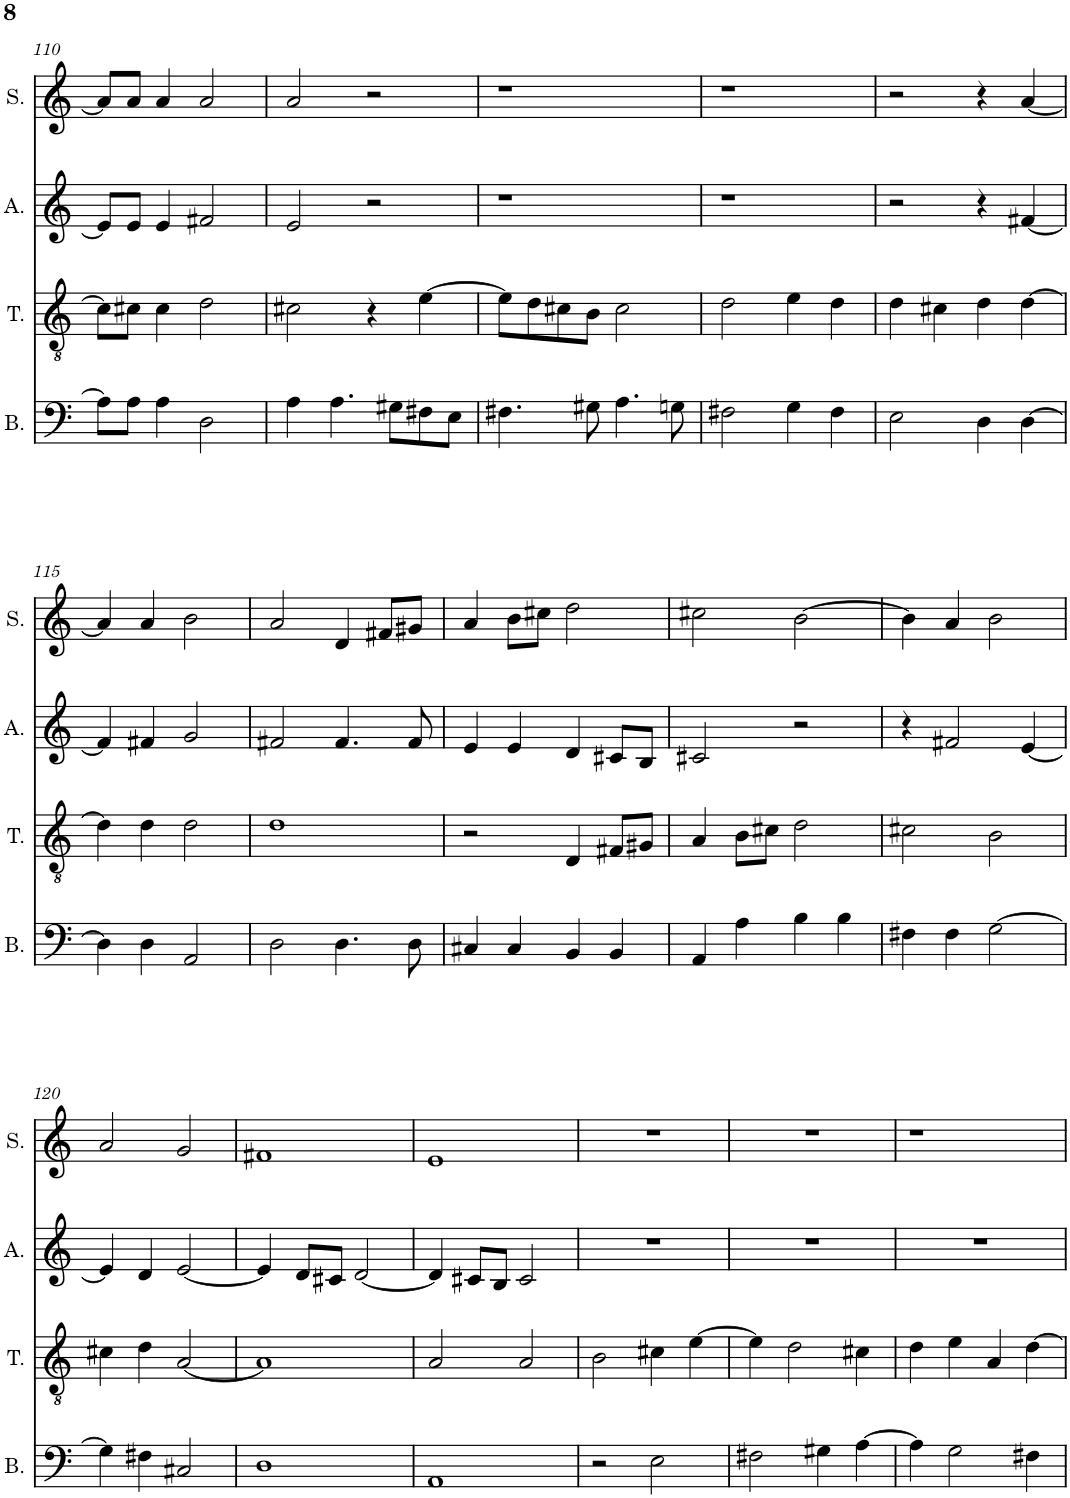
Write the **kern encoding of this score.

**kern	**kern	**kern	**kern
*part4	*part3	*part2	*part1
*staff4	*staff3	*staff2	*staff1
*I"Basse	*I"Tenor	*I"Alto	*I"Soprano
*I'B.	*I'T.	*I'A.	*I'S.
!!LO:PB:g=z
*clefF4	*clefGv2	*clefG2	*clefG2
*k[]	*k[]	*k[]	*k[]
*M4/4	*M4/4	*M4/4	*M4/4
*met(c)	*met(c)	*met(c)	*met(c)
=110	=110	=110	=110
8A\L]	8c#\L]	8e/L]	8a/L]
8A\J	8c#X\J	8e/J	8a/J
4A\	4c#\	4e/	4a/
2D\	2d\	2f#X/	2a/
=111	=111	=111	=111
4A\	2c#X\	2e/	2a/
4.A\	.	.	.
.	4r	2r	2r
8G#X\L	.	.	.
8F#X\	[4e\	.	.
8E\J	.	.	.
=112	=112	=112	=112
4.F#X\	8e\L]	1r	1r
.	8d\	.	.
.	8c#X\	.	.
8G#X\	8B\J	.	.
4.A\	2c#\	.	.
8Gn\	.	.	.
=113	=113	=113	=113
2F#X\	2d\	1r	1r
4G\	4e\	.	.
4F#\	4d\	.	.
=114	=114	=114	=114
2E\	4d\	2r	2r
.	4c#X\	.	.
4D\	4d\	4r	4r
[4D\	[4d\	[4f#X/	[4a/
!!LO:LB:g=z
=115	=115	=115	=115
4D\]	4d\]	4f#/]	4a/]
4D\	4d\	4f#X/	4a/
2AA/	2d\	2g/	2b\
=116	=116	=116	=116
2D\	1d	2f#X/	2a/
4.D\	.	4.f#/	4d/
.	.	.	8f#X/L
8D\	.	8f#/	8g#X/J
=117	=117	=117	=117
4C#X/	2r	4e/	4a/
4C#/	.	4e/	8b\L
.	.	.	8cc#X\J
4BB/	4D/	4d/	2dd\
4BB/	8F#X/L	8c#X/L	.
.	8G#X/J	8B/J	.
=118	=118	=118	=118
4AA/	4A/	2c#X/	2cc#X\
4A\	8B\L	.	.
.	8c#X\J	.	.
4B\	2d\	2r	[2b\
4B\	.	.	.
=119	=119	=119	=119
4F#X\	2c#X\	4r	4b\]
4F#\	.	2f#X/	4a/
[2G\	2B\	.	2b\
.	.	[4e/	.
!!LO:LB:g=z
=120	=120	=120	=120
4G\]	4c#X\	4e/]	2a/
4F#X\	4d\	4d/	.
2C#X/	[2A/	[2e/	2g/
=121	=121	=121	=121
1D	1A]	4e/]	1f#X
.	.	8d/L	.
.	.	8c#X/J	.
.	.	[2d/	.
=122	=122	=122	=122
1AA	2A/	4d/]	1e
.	.	8c#X/L	.
.	.	8B/J	.
.	2A/	2c#/	.
=123	=123	=123	=123
2r	2B\	1r	1r
2E\	4c#X\	.	.
.	[4e\	.	.
=124	=124	=124	=124
2F#X\	4e\]	1r	1r
.	2d\	.	.
4G#X\	.	.	.
[4A\	4c#X\	.	.
=125	=125	=125	=125
4A\]	4d\	1r	1r
2G\	4e\	.	.
.	4A/	.	.
4F#X\	[4d\	.	.
=	=	=	=
*-	*-	*-	*-
